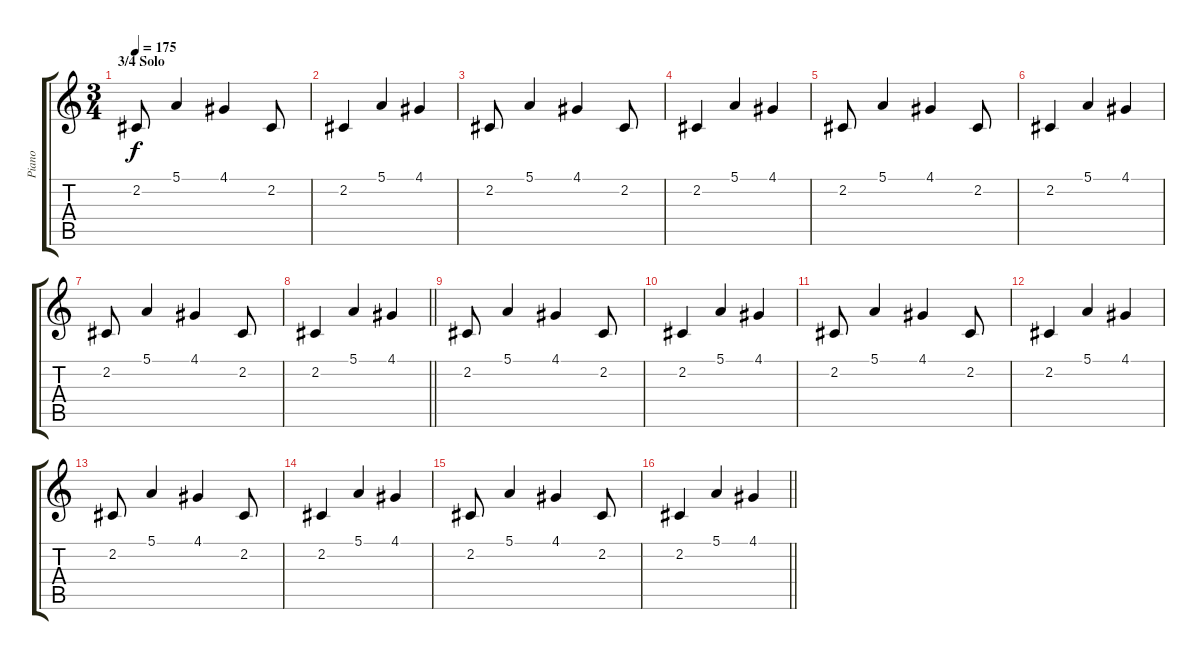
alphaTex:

\track ("Piano" "Piano") {instrument acousticgrandpiano}
\staff {score tabs}
\tuning (E4 B3 G3 D3 A2 E2) {hide}
\ts (3 4)
\section ("" "3/4 Solo")
\tempo 175
\clef g2
\ks c
2.2.8{dy f} 5.1.4 4.1.4 2.2.8 |
2.2.4 5.1.4 4.1.4 |
2.2.8 5.1.4 4.1.4 2.2.8 |
2.2.4 5.1.4 4.1.4 |
2.2.8 5.1.4 4.1.4 2.2.8 |
2.2.4 5.1.4 4.1.4 |
2.2.8 5.1.4 4.1.4 2.2.8 |
\barLineRight lightlight
2.2.4 5.1.4 4.1.4 |
2.2.8 5.1.4 4.1.4 2.2.8 |
2.2.4 5.1.4 4.1.4 |
2.2.8 5.1.4 4.1.4 2.2.8 |
2.2.4 5.1.4 4.1.4 |
2.2.8 5.1.4 4.1.4 2.2.8 |
2.2.4 5.1.4 4.1.4 |
2.2.8 5.1.4 4.1.4 2.2.8 |
\barLineRight lightlight
2.2.4 5.1.4 4.1.4
